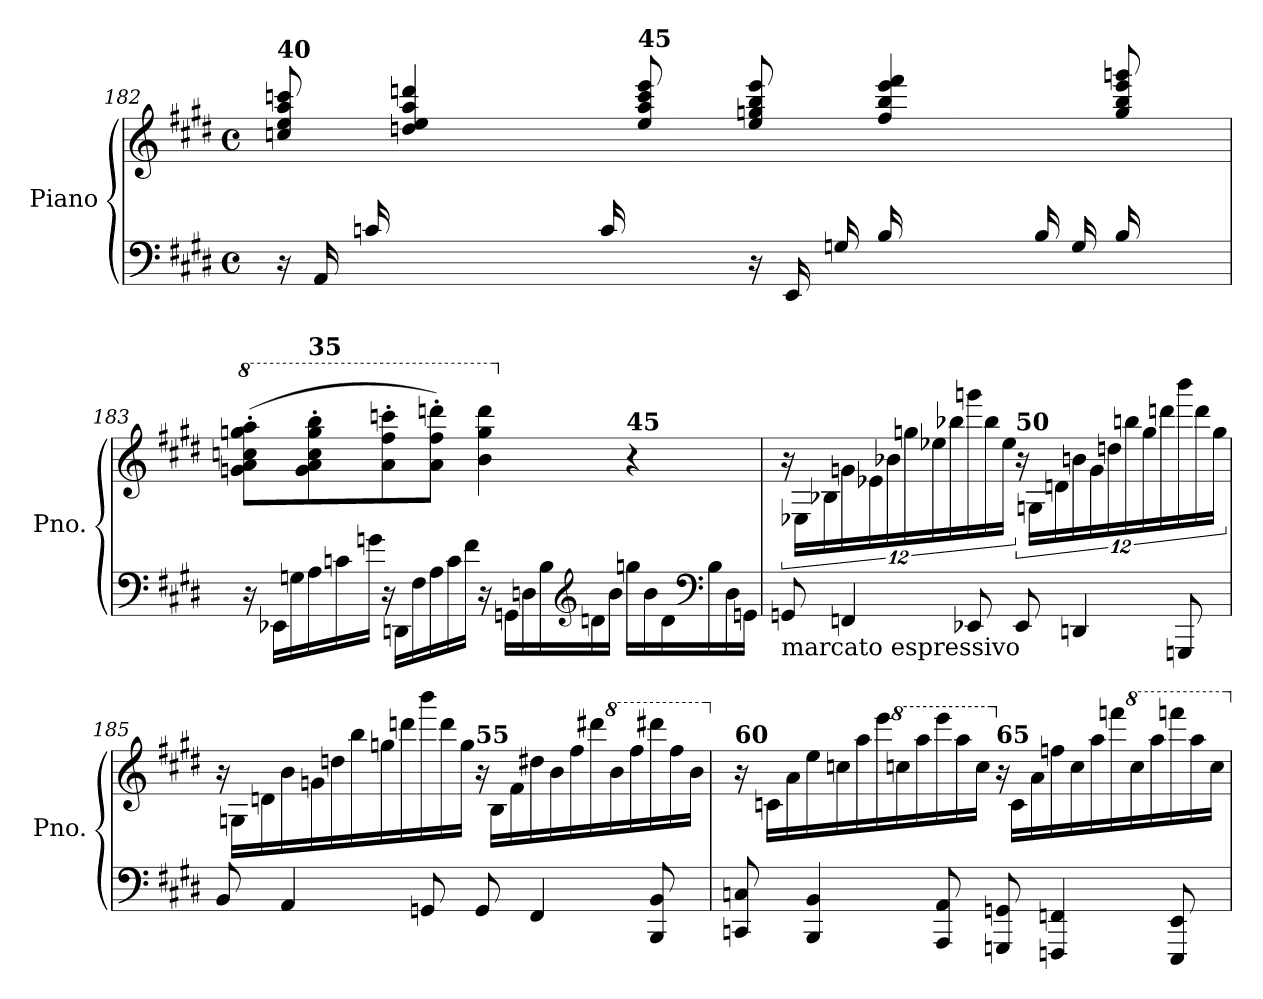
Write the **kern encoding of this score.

**kern	**kern
*part1	*part1
*staff2	*staff1
*I"Piano	*
*I'Pno.	*
!!LO:LB:g=z
*clefF4	*clefG2
*k[f#c#g#d#]	*k[f#c#g#d#]
*M4/4	*M4/4
*met(c)	*met(c)
*Xtuplet	*
=182	=182
*	*^
!	!LO:TX:a:B:t=40	!
24r	8ccn/ 8ee/ 8aa/ 8cccn/	8ryy
24AA/LL	.	.
24cn/	.	.
*	*	*Xtuplet
24%5ryy	4ddn/ 4ee/ 4aa/ 4dddn/	24e\
.	.	24a\
.	.	24ccn\
.	.	24a\
.	.	24e\
24c/	.	24ryy
!	!LO:TX:a:B:t=45	!
8ryy	8ee/ 8aa/ 8ccc/ 8eee/	24e\
.	.	24a\
.	.	24cc\JJ
24r	8ee/ 8ggn/ 8bb/ 8eee/	6ryy
24EE/LL	.	.
24Gn/	.	.
24B/	4ff#/ 4bb/ 4eee/ 4fff#/	.
8ryy	.	24e\
.	.	24b\
.	.	24e\
24B/	.	8ryy
24G/	.	.
24B/	8gg/ 8bb/ 8eee/ 8gggn/	.
12ryy	.	24e\
.	.	24gn\JJ
*	*v	*v
=183	=183
*^	*
*	*	*8va
*	*	*^
!	!	!LO:TX:a:B:t=40	!
*	*	*v	*v
24r	24ryy	(8ggn\' 8aa\' 8cccn\' 8gggn\' 8aaa\'L
24EE-X\LL	24%23ryy	.
24Gn\	.	.
!	!	!LO:TX:a:B:t=35
24A\	.	8gg\' 8aa\' 8ccc\' 8ggg\' 8bbb\'
24cn\	.	.
24gn\JJ	.	.
24r	.	8aa\' 8fff#\' 8ccccn\'
24DDn\LL	.	.
24F#\	.	.
24A\	.	8aa\' 8fff#\' 8ddddn\'J)
24c\	.	.
24f#\JJ	.	.
24r	.	4bb\ 4ggg\ 4dddd\
24GGn\LL	.	.
24Dn\	.	.
24B\	.	.
*clefG2	*	*
24dn\	.	.
24b\JJ	.	.
*	*	*X8va
!	!	!LO:TX:a:B:t=45
24ggn\LL	.	4r
24b\	.	.
24d\	.	.
*clefF4	*	*
24B\	.	.
24D\	.	.
24GGn\JJ	.	.
*v	*v	*
!!LO:PB:g=z
=184	=184
*	*tuplet
!LO:TX:b:t=marcato espressivo	!
8GGn/	24r
.	24E-X\LL
.	24B-X\
4FFn/	24gn\
.	24e-X\
.	24b-X\
.	24ggn\
.	24ee-X\
.	24bb-X\
8EE-X/	24gggn\
.	24bb-\
.	24ee-\JJ
!	!LO:TX:a:B:t=50
8EE-/	24r
.	24Gn\LL
.	24dn\
4DDn/	24bn\
.	24g\
.	24ddn\
.	24bbn\
.	24gg\
.	24dddn\
8GGGn/	24bbb\
.	24ddd\
.	24gg\JJ
=185	=185
*	*Xtuplet
8BB/	24r
.	24Gn\LL
.	24dn\
4AA/	24b\
.	24gn\
.	24ddn\
.	24bb\
.	24ggn\
.	24dddn\
8GGn/	24bbb\
.	24ddd\
.	24gg\JJ
!	!LO:TX:a:B:t=55
8GG/	24r
.	24B\LL
.	24f#\
4FF#/	24dd#X\
.	24b\
.	24ff#\
.	24ddd#X\
*	*8va
.	24bb\
.	24fff#\
8BBB/ 8BB/	24dddd#X\
.	24fff#\
.	24bb\JJ
!!LO:LB:g=z
=186	=186
*	*X8va
!	!LO:TX:a:B:t=60
8CCn/ 8Cn/	24r
.	24cn\LL
.	24a\
4BBB/ 4BB/	24ee\
.	24ccn\
.	24aa\
.	24eee\
*	*8va
.	24cccn\
.	24aaa\
8AAA/ 8AA/	24eeee\
.	24aaa\
.	24ccc\JJ
*	*X8va
!	!LO:TX:a:B:t=65
8GGGn/ 8GGn/	24r
.	24c\LL
.	24a\
4FFFn/ 4FFn/	24ffn\
.	24cc\
.	24aa\
.	24fffn\
*	*8va
.	24ccc\
.	24aaa\
8EEE/ 8EE/	24ffffn\
.	24aaa\
.	24ccc\JJ
*	*X8va
=	=
*-	*-
